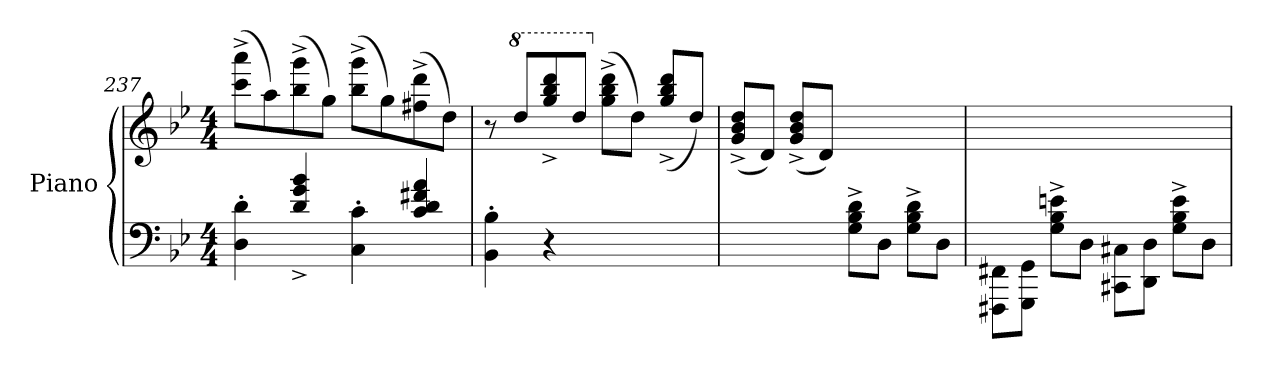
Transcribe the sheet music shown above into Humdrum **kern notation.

**kern	**kern
*part1	*part1
*staff2	*staff1
*I"Piano	*
*I'Pno	*
!!LO:LB:g=z
*clefF4	*clefG2
*k[b-e-]	*k[b-e-]
*B-:	*B-:
*M4/4	*M4/4
=237	=237
4D\'> 4d\'>	(>8ccc\^> 8aaa\^>L
.	8aa\)
4d/^> 4g/^> 4b-/^>	(>8bb-\^> 8ggg\^>
.	8gg\J)
4C\'> 4c\'>	(>8bb-\^> 8ggg\^>L
.	8gg\)
4c/ 4d/ 4f#X/ 4a/	(>8ff#X\^> 8ddd\^>
.	8dd\J)
=238	=238
*	*^
4BB-\'> 4B-\'>	8r	2ryy
*	*8va	*
.	8ddd/L	.
4r	8ggg/^< 8bbb-/^< 8dddd/^<	.
.	8ddd/J	.
*	*X8va	*
4ryy	4ryy	(>8gg\^> 8bb-\^> 8ddd\^>L
.	.	8dd\J)
4ryy	(>8gg/^> 8bb-/^> 8ddd/^>L	4ryy
.	8dd/J)	.
=239	=239	=239
*^	*	*
2.ryy	4ryy	4ryy	(>8g/^> 8b-/^> 8dd/^>L
.	.	.	8d/J)
.	4ryy	(<8g/^< 8b-/^< 8dd/^<L	4ryy
.	.	8d/J)	.
.	8G\^> 8B-\^> 8d\^>L	4ryy	2ryy
.	8D\J	.	.
8G\^< 8B-\^< 8d\^<L	4ryy	4ryy	.
8D\J	.	.	.
*	*	*v	*v
=240	=240	=240
4ryy	8FFF#X\ 8FF#X\L	4ryy
.	8GGG\ 8GG\J	.
8G\^< 8B-\^< 8en\^<L	4ryy	4ryy
8D\J	.	.
4ryy	8CC#X\ 8C#X\L	4ryy
.	8DD\ 8D\J	.
8G\^< 8B-\^< 8e\^<L	4ryy	4ryy
8D\J	.	.
*v	*v	*
=	=
*-	*-
